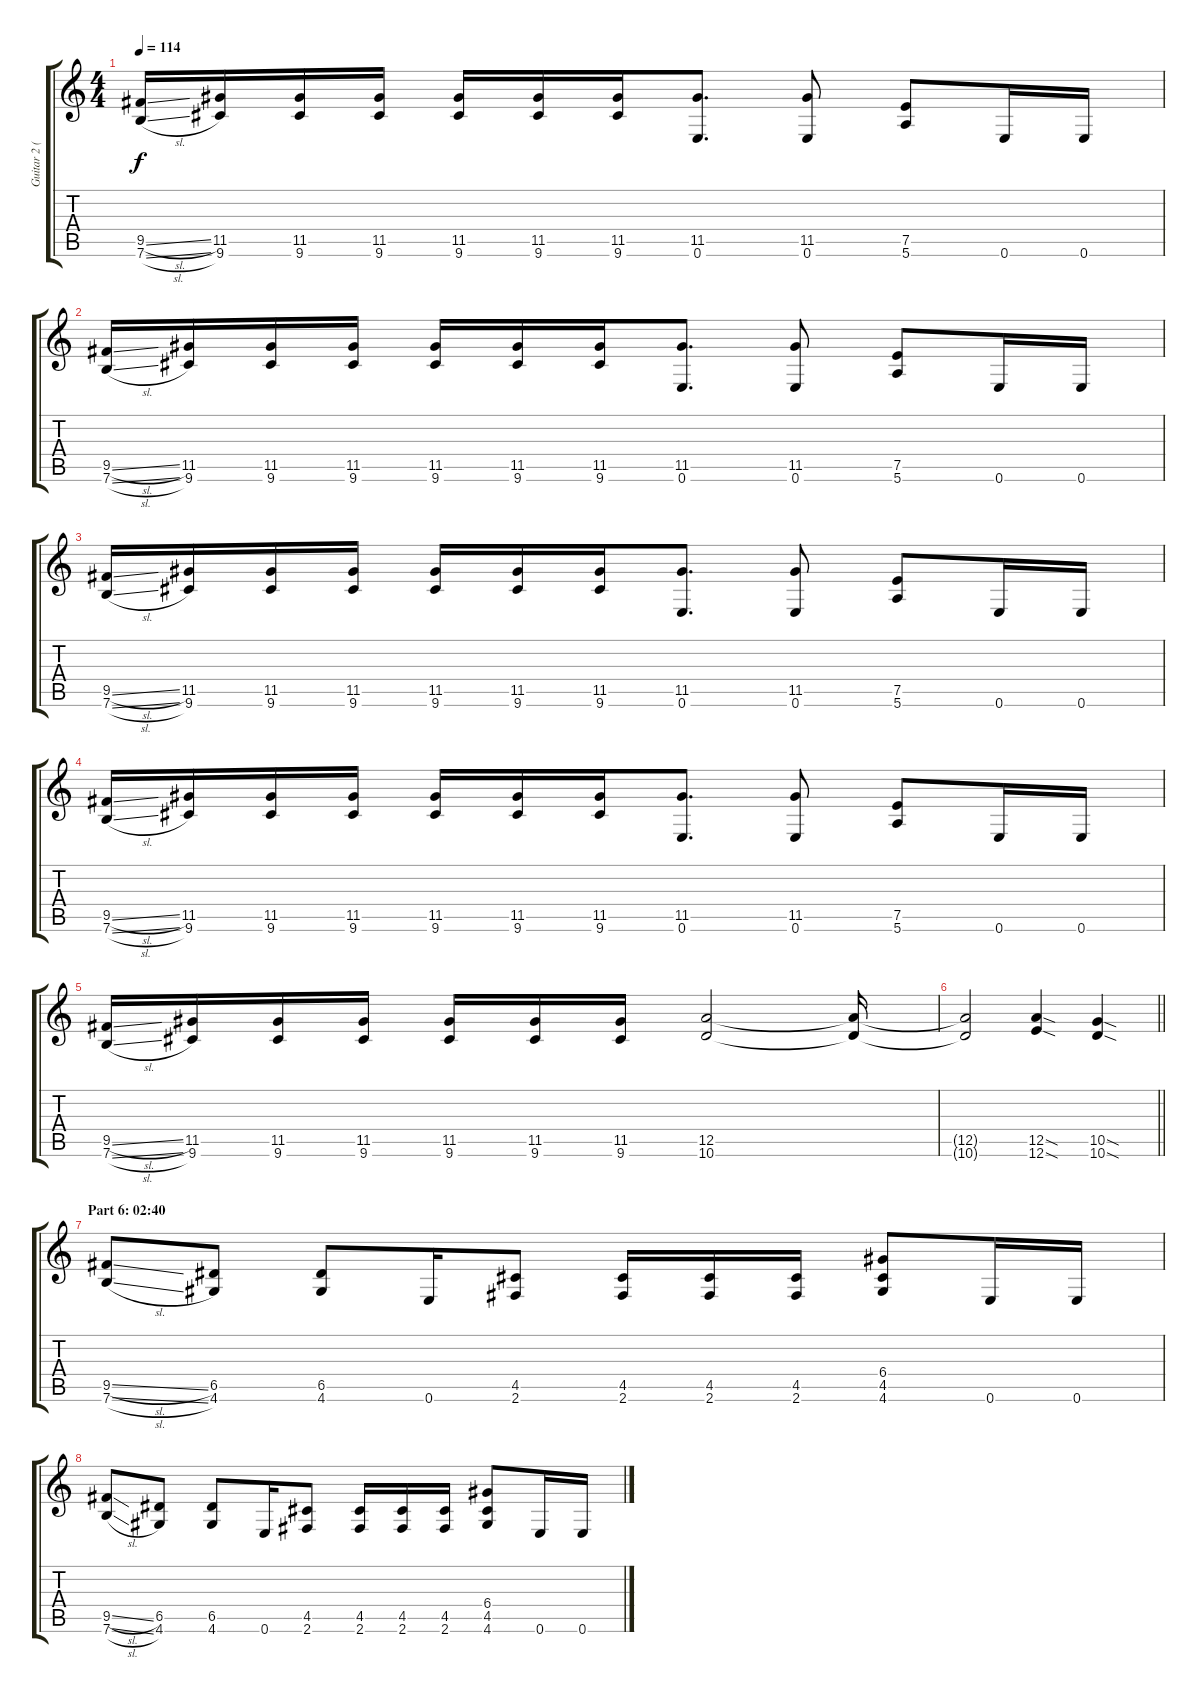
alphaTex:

\track ("Guitar 2 (Distortion)" "Guitar 2 (") {instrument distortionguitar}
\staff {score tabs}
\tuning (E4 B3 G3 D3 A2 E2) {hide}
\ts (4 4)
\tempo 114
\clef g2
\ks c
(9.5{sl} 7.6{sl}).16{dy f} (11.5 9.6).16 (11.5 9.6).16 (11.5 9.6).16 (11.5 9.6).16 (11.5 9.6).16 (11.5 9.6).16 (11.5 0.6).8{d} (11.5 0.6).8 (7.5 5.6).8 0.6.16 0.6.16 |
(9.5{sl} 7.6{sl}).16 (11.5 9.6).16 (11.5 9.6).16 (11.5 9.6).16 (11.5 9.6).16 (11.5 9.6).16 (11.5 9.6).16 (11.5 0.6).8{d} (11.5 0.6).8 (7.5 5.6).8 0.6.16 0.6.16 |
(9.5{sl} 7.6{sl}).16 (11.5 9.6).16 (11.5 9.6).16 (11.5 9.6).16 (11.5 9.6).16 (11.5 9.6).16 (11.5 9.6).16 (11.5 0.6).8{d} (11.5 0.6).8 (7.5 5.6).8 0.6.16 0.6.16 |
(9.5{sl} 7.6{sl}).16 (11.5 9.6).16 (11.5 9.6).16 (11.5 9.6).16 (11.5 9.6).16 (11.5 9.6).16 (11.5 9.6).16 (11.5 0.6).8{d} (11.5 0.6).8 (7.5 5.6).8 0.6.16 0.6.16 |
(9.5{sl} 7.6{sl}).16 (11.5 9.6).16 (11.5 9.6).16 (11.5 9.6).16 (11.5 9.6).16 (11.5 9.6).16 (11.5 9.6).16 (12.5 10.6).2 (12.5{t} 10.6{t}).16 |
\barLineRight lightlight
(12.5{t} 10.6{t}).2 (12.5{sod} 12.6{sod}).4 (10.5{sod} 10.6{sod}).4 |
\section ("" "Part 6: 02:40")
(9.5{sl} 7.6{sl}).8 (6.5 4.6).8 (6.5 4.6).8 0.6.16 (4.5 2.6).8 (4.5 2.6).16 (4.5 2.6).16 (4.5 2.6).16 (6.4 4.5 4.6).8 0.6.16 0.6.16 |
(9.5{sl} 7.6{sl}).8 (6.5 4.6).8 (6.5 4.6).8 0.6.16 (4.5 2.6).8 (4.5 2.6).16 (4.5 2.6).16 (4.5 2.6).16 (6.4 4.5 4.6).8 0.6.16 0.6.16
